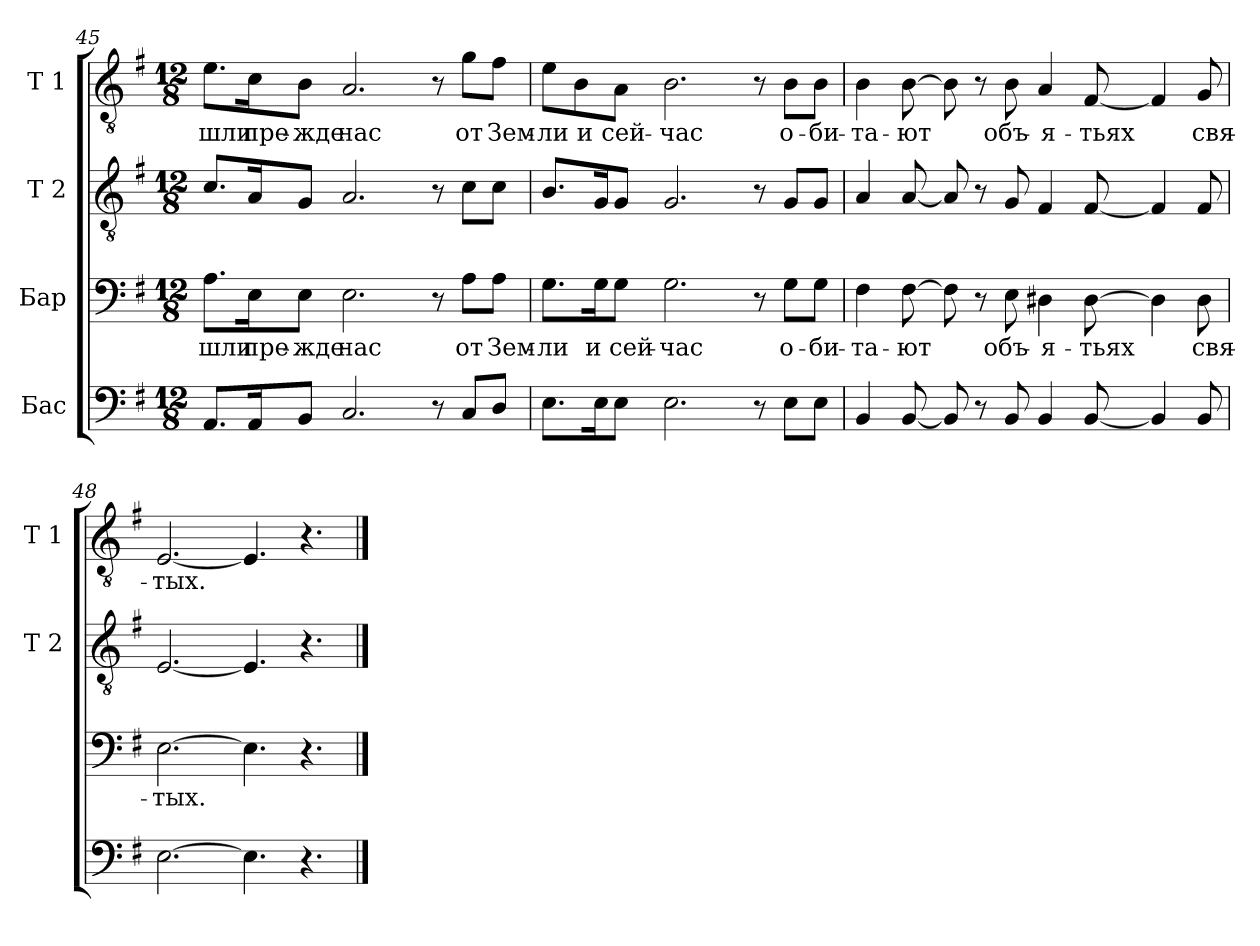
**kern	**kern	**text	**kern	**kern	**text
*part4	*part3	*part3	*part2	*part1	*part1
*staff4	*staff3	*staff3	*staff2	*staff1	*staff1
*I"Бас	*I"Бар	*	*I"T 2	*I"T 1	*
*	*	*	*I'T 2	*I'T 1	*
!!LO:LB:g=z
*clefF4	*clefF4	*	*clefGv2	*clefGv2	*
*k[f#]	*k[f#]	*	*k[f#]	*k[f#]	*
*e:	*e:	*	*e:	*e:	*
*M12/8	*M12/8	*	*M12/8	*M12/8	*
=45	=45	=45	=45	=45	=45
!	!	!LO:LY:b	!	!	!LO:LY:b
8.AA/L	8.A\L	-шли	8.c/L	8.e\L	-шли
!	!	!LO:LY:b	!	!	!LO:LY:b
16AA/k	16E\k	пре-	16A/k	16c\k	пре-
!	!	!LO:LY:b	!	!	!LO:LY:b
8BB/J	8E\J	-жде	8G/J	8B\J	-жде
!	!	!LO:LY:b	!	!	!LO:LY:b
2.C/	2.E\	нас	2.A/	2.A/	нас
8r	8r	.	8r	8r	.
!	!	!LO:LY:b	!	!	!LO:LY:b
8C/L	8A\L	от	8c\L	8g\L	от
!	!	!LO:LY:b	!	!	!LO:LY:b
8D/J	8A\J	Зем-	8c\J	8f#\J	Зем-
=46	=46	=46	=46	=46	=46
!	!	!LO:LY:b	!	!	!LO:LY:b
8.E\L	8.G\L	-ли	8.B/L	8e\L	-ли
!	!	!	!	!	!LO:LY:b
.	.	.	.	8B\	и
!	!	!LO:LY:b	!	!	!
16E\k	16G\k	и	16G/k	.	.
!	!	!LO:LY:b	!	!	!LO:LY:b
8E\J	8G\J	сей-	8G/J	8A\J	сей-
!	!	!LO:LY:b	!	!	!LO:LY:b
2.E\	2.G\	-час	2.G/	2.B\	-час
8r	8r	.	8r	8r	.
!	!	!LO:LY:b	!	!	!LO:LY:b
8E\L	8G\L	о-	8G/L	8B\L	о-
!	!	!LO:LY:b	!	!	!LO:LY:b
8E\J	8G\J	-би-	8G/J	8B\J	-би-
=47	=47	=47	=47	=47	=47
!	!	!LO:LY:b	!	!	!LO:LY:b
4BB/	4F#\	-та-	4A/	4B\	-та-
!	!	!LO:LY:b	!	!	!LO:LY:b
[8BB/	[8F#\	-ют	[8A/	[8B\	-ют
8BB/]	8F#\]	.	8A/]	8B\]	.
!	!	!LO:LY:b	!	!	!LO:LY:b
8r	8r	в	8r	8r	в
!	!	!LO:LY:b	!	!	!LO:LY:b
8BB/	8E\	объ-	8G/	8B\	объ-
!	!	!LO:LY:b	!	!	!LO:LY:b
4BB/	4D#X\	-я-	4F#/	4A/	-я-
!	!	!LO:LY:b	!	!	!LO:LY:b
[8BB/	[8D#\	-тьях	[8F#/	[8F#/	-тьях
4BB/]	4D#\]	.	4F#/]	4F#/]	.
!	!	!LO:LY:b	!	!	!LO:LY:b
8BB/	8D#\	свя-	8F#/	8G/	свя-
=48	=48	=48	=48	=48	=48
!	!	!LO:LY:b	!	!	!LO:LY:b
[2.E\	[2.E\	-тых.	[2.E/	[2.E/	-тых.
4.E\]	4.E\]	.	4.E/]	4.E/]	.
4.r	4.r	.	4.r	4.r	.
==	==	==	==	==	==
*-	*-	*-	*-	*-	*-
